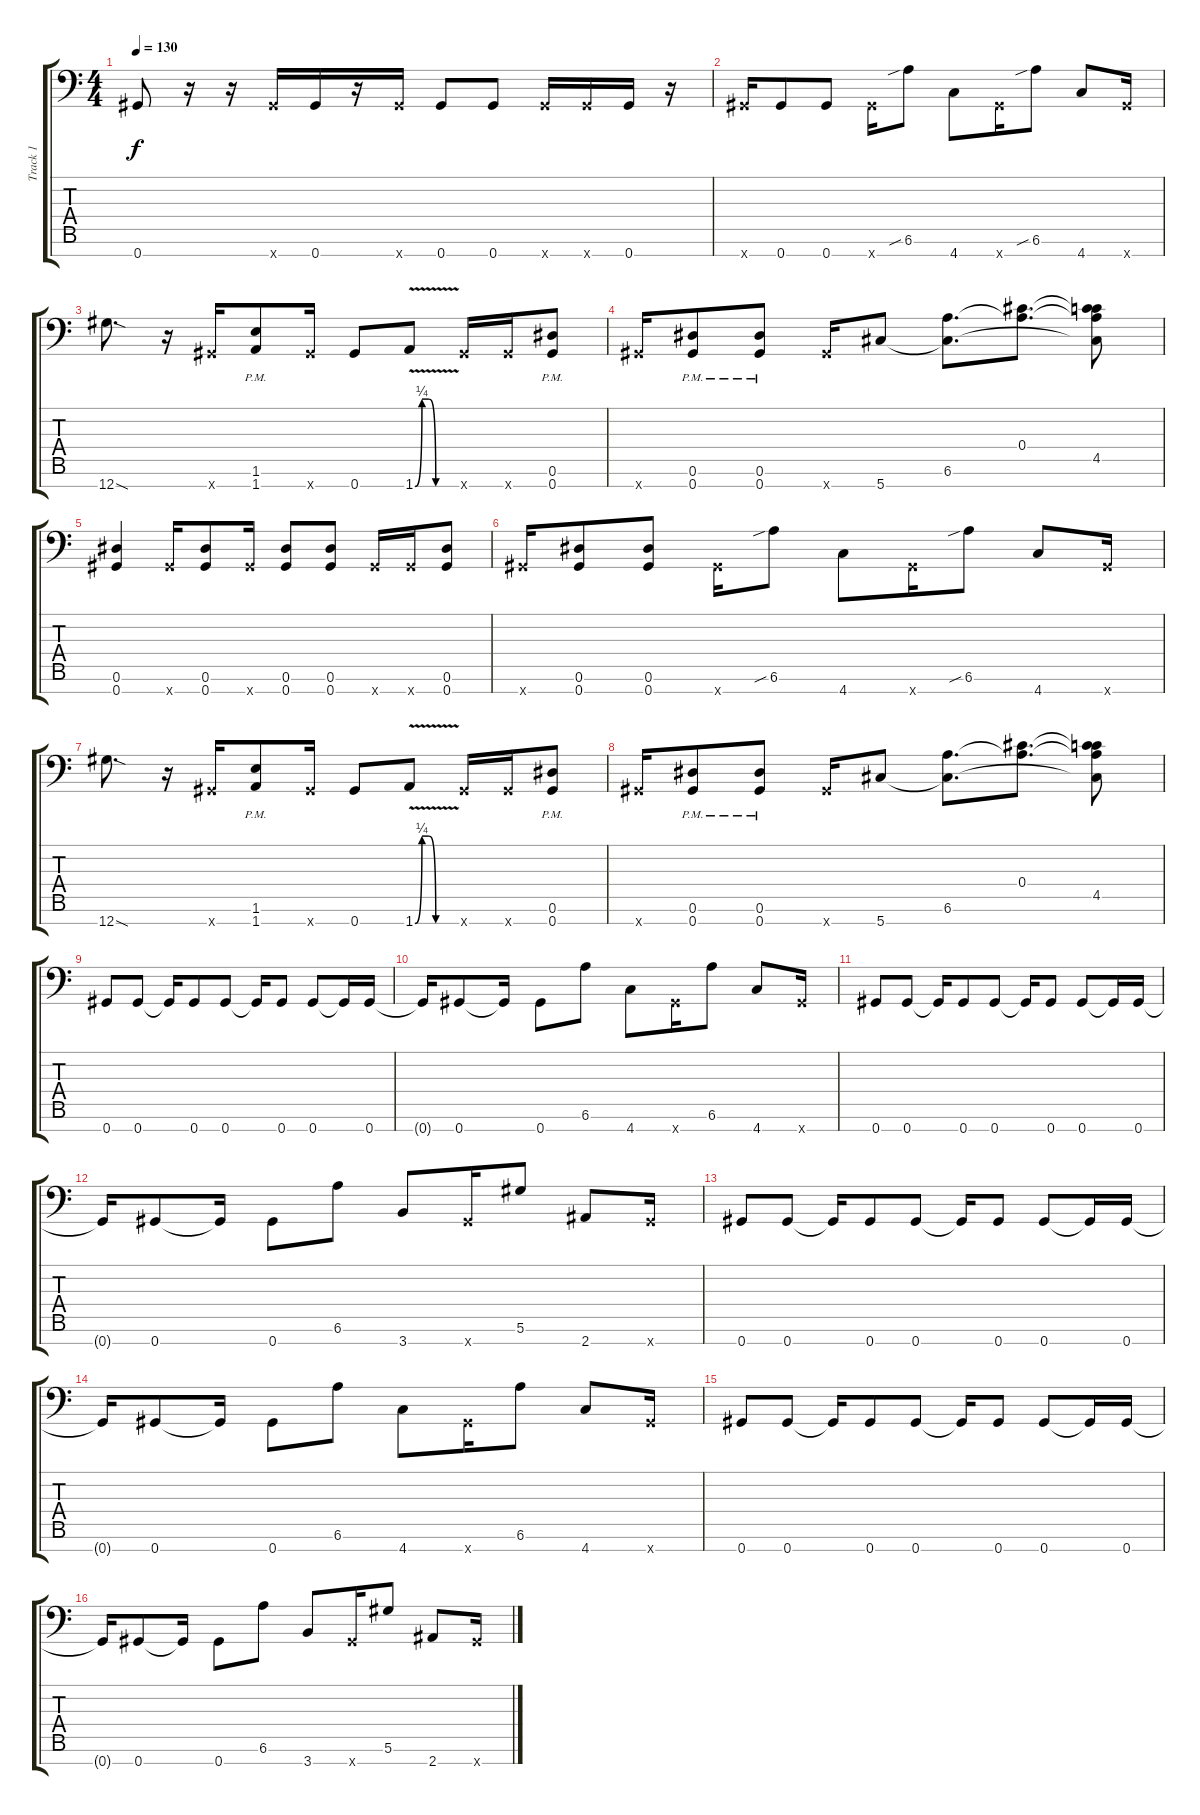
\track ("Track 1" "Track 1") {instrument distortionguitar}
\staff {score tabs}
\tuning (Eb4 Bb3 Gb3 Db3 Ab2 Eb2 Ab1) {hide}
\ts (4 4)
\tempo 130
\clef f4
\ks c
0.7.8{dy f} r.16 r.16 0.7{x}.16 0.7.16 r.16 0.7{x}.16 0.7.8 0.7.8 0.7{x}.16 0.7{x}.16 0.7.16 r.16 |
0.7{x}.16 0.7.8 0.7.8 0.7{x}.16 6.6{sib}.8 4.7.8 0.7{x}.16 6.6{sib}.8 4.7.8 0.7{x}.16 |
12.7{sod}.8{d} r.16 0.7{x}.16 (1.6{pm} 1.7{pm}).8 0.7{x}.16 0.7.8 1.7{be (custom 0 0 10 1 20 1 30 0 60 0) v}.8 0.7{x}.16 0.7{x}.16 (0.6{pm} 0.7{pm}).8 |
0.7{x}.16 (0.6{pm} 0.7{pm}).8 (0.6{pm} 0.7{pm}).8 0.7{x}.16 5.7.8 (6.6 5.7{t}).8{d} (0.4 6.6{t}).8{d} (0.4{t} 4.5 6.6{t} 5.7{t}).8 |
(0.6 0.7).4 0.7{x}.16 (0.6 0.7).8 0.7{x}.16 (0.6 0.7).8 (0.6 0.7).8 0.7{x}.16 0.7{x}.16 (0.6 0.7).8 |
0.7{x}.16 (0.6 0.7).8 (0.6 0.7).8 0.7{x}.16 6.6{sib}.8 4.7.8 0.7{x}.16 6.6{sib}.8 4.7.8 0.7{x}.16 |
12.7{sod}.8{d} r.16 0.7{x}.16 (1.6{pm} 1.7{pm}).8 0.7{x}.16 0.7.8 1.7{be (custom 0 0 10 1 20 1 30 0 60 0) v}.8 0.7{x}.16 0.7{x}.16 (0.6{pm} 0.7{pm}).8 |
0.7{x}.16 (0.6{pm} 0.7{pm}).8 (0.6{pm} 0.7{pm}).8 0.7{x}.16 5.7.8 (6.6 5.7{t}).8{d} (0.4 6.6{t}).8{d} (0.4{t} 4.5 6.6{t} 5.7{t}).8 |
0.7.8 0.7.8 0.7{t}.16 0.7.8 0.7.8 0.7{t}.16 0.7.8 0.7.8 0.7{t}.16 0.7.16 |
0.7{t}.16 0.7.8 0.7{t}.16 0.7.8 6.6.8 4.7.8 0.7{x}.16 6.6.8 4.7.8 0.7{x}.16 |
0.7.8 0.7.8 0.7{t}.16 0.7.8 0.7.8 0.7{t}.16 0.7.8 0.7.8 0.7{t}.16 0.7.16 |
0.7{t}.16 0.7.8 0.7{t}.16 0.7.8 6.6.8 3.7.8 0.7{x}.16 5.6.8 2.7.8 0.7{x}.16 |
0.7.8 0.7.8 0.7{t}.16 0.7.8 0.7.8 0.7{t}.16 0.7.8 0.7.8 0.7{t}.16 0.7.16 |
0.7{t}.16 0.7.8 0.7{t}.16 0.7.8 6.6.8 4.7.8 0.7{x}.16 6.6.8 4.7.8 0.7{x}.16 |
0.7.8 0.7.8 0.7{t}.16 0.7.8 0.7.8 0.7{t}.16 0.7.8 0.7.8 0.7{t}.16 0.7.16 |
0.7{t}.16 0.7.8 0.7{t}.16 0.7.8 6.6.8 3.7.8 0.7{x}.16 5.6.8 2.7.8 0.7{x}.16
